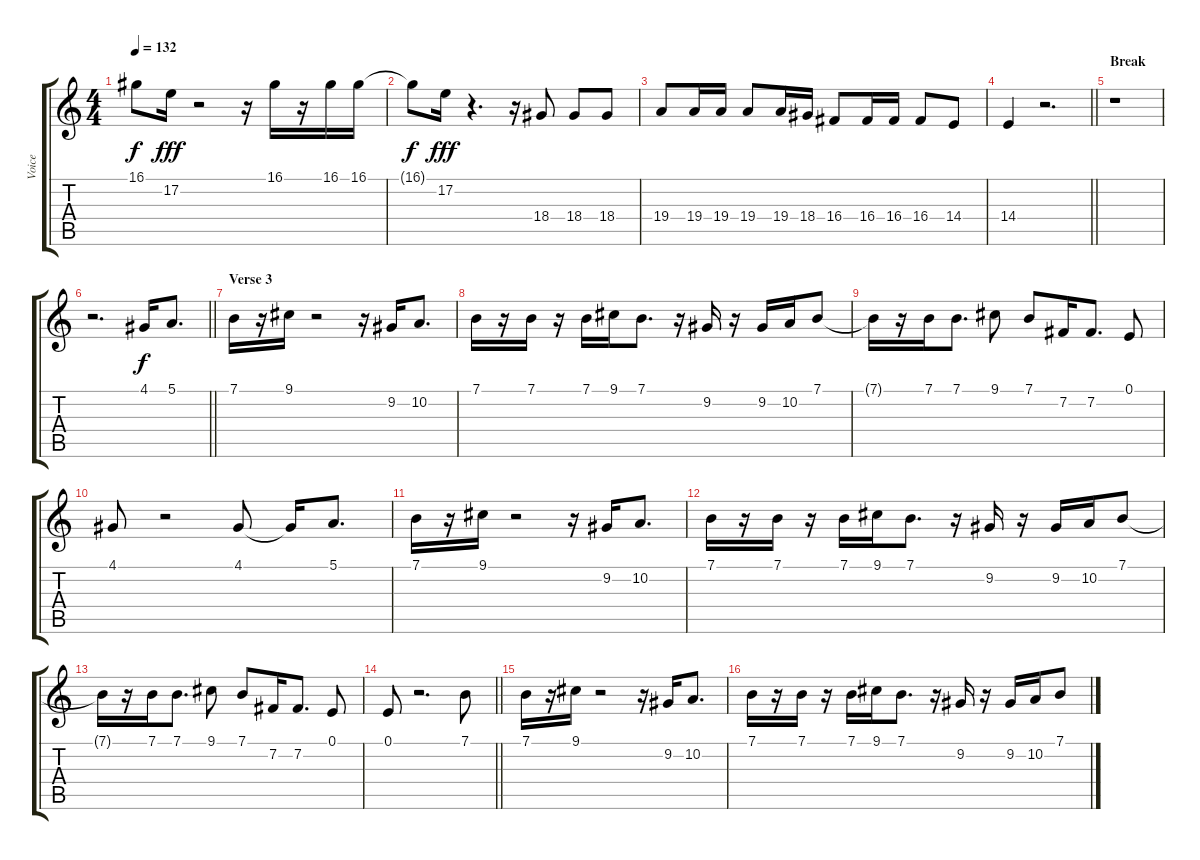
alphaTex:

\track ("Voice" "Voice") {instrument baritonesax}
\staff {score tabs}
\tuning (E4 B3 G3 D3 A2 E2) {hide}
\ts (4 4)
\tempo 132
\clef g2
\ks c
16.1{t}.8{dy f} 17.2.16{dy fff} r.2 r.16 16.1.16 r.16 16.1.16 16.1.16 |
16.1{t}.8{dy f} 17.2.16{dy fff} r.4{d} r.16 18.4.8 18.4.8 18.4.8 |
19.4.8 19.4.16 19.4.16 19.4.8 19.4.16 18.4.16 16.4.8 16.4.16 16.4.16 16.4.8 14.4.8 |
\barLineRight lightlight
14.4.4 r.2{d} |
\section ("" "Break")
r.1 |
\barLineRight lightlight
r.2{d} 4.1.16{dy f} 5.1.8{d} |
\section ("" "Verse 3")
7.1.16 r.16 9.1.16 r.2 r.16 9.2.16 10.2.8{d} |
7.1.16 r.16 7.1.16 r.16 7.1.16 9.1.16 7.1.8{d} r.16 9.2.16 r.16 9.2.16 10.2.16 7.1.8 |
7.1{t}.16 r.16 7.1.16 7.1.8{d} 9.1.8 7.1.8 7.2.16 7.2.8{d} 0.1.8 |
4.1.8 r.2 4.1.8 4.1{t}.16 5.1.8{d} |
7.1.16 r.16 9.1.16 r.2 r.16 9.2.16 10.2.8{d} |
7.1.16 r.16 7.1.16 r.16 7.1.16 9.1.16 7.1.8{d} r.16 9.2.16 r.16 9.2.16 10.2.16 7.1.8 |
7.1{t}.16 r.16 7.1.16 7.1.8{d} 9.1.8 7.1.8 7.2.16 7.2.8{d} 0.1.8 |
\barLineRight lightlight
0.1.8 r.2{d} 7.1.8 |
7.1.16 r.16 9.1.16 r.2 r.16 9.2.16 10.2.8{d} |
7.1.16 r.16 7.1.16 r.16 7.1.16 9.1.16 7.1.8{d} r.16 9.2.16 r.16 9.2.16 10.2.16 7.1.8
